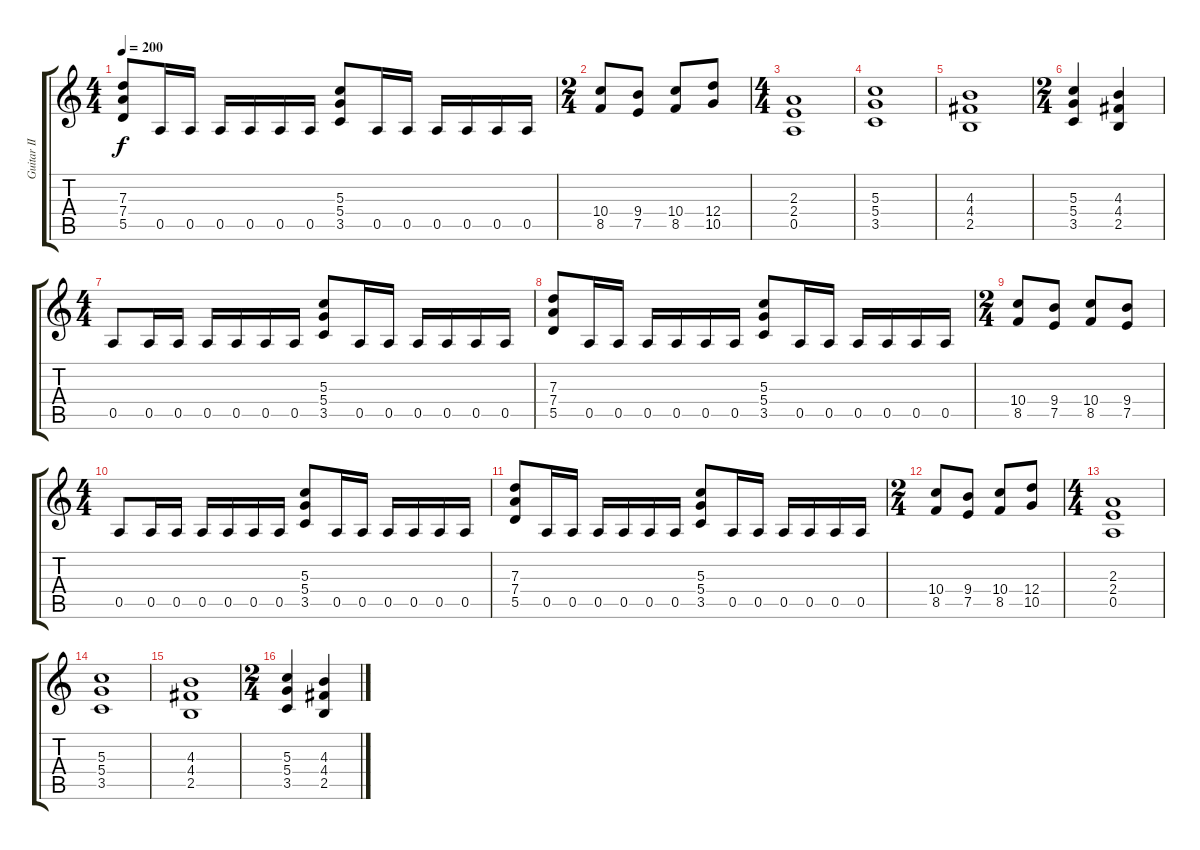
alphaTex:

\track ("Guitar II Rhythm" "Guitar II ") {instrument overdrivenguitar}
\staff {score tabs}
\tuning (E4 B3 G3 D3 A2 E2) {hide}
\ts (4 4)
\tempo 200
\clef g2
\ks c
(7.3 7.4 5.5).8{dy f} 0.5.16 0.5.16 0.5.16 0.5.16 0.5.16 0.5.16 (5.3 5.4 3.5).8 0.5.16 0.5.16 0.5.16 0.5.16 0.5.16 0.5.16 |
\ts (2 4)
(10.4 8.5).8 (9.4 7.5).8 (10.4 8.5).8 (12.4 10.5).8 |
\ts (4 4)
(2.3 2.4 0.5).1 |
(5.3 5.4 3.5).1 |
(4.3 4.4 2.5).1 |
\ts (2 4)
(5.3 5.4 3.5).4 (4.3 4.4 2.5).4 |
\ts (4 4)
0.5.8 0.5.16 0.5.16 0.5.16 0.5.16 0.5.16 0.5.16 (5.3 5.4 3.5).8 0.5.16 0.5.16 0.5.16 0.5.16 0.5.16 0.5.16 |
(7.3 7.4 5.5).8 0.5.16 0.5.16 0.5.16 0.5.16 0.5.16 0.5.16 (5.3 5.4 3.5).8 0.5.16 0.5.16 0.5.16 0.5.16 0.5.16 0.5.16 |
\ts (2 4)
(10.4 8.5).8 (9.4 7.5).8 (10.4 8.5).8 (9.4 7.5).8 |
\ts (4 4)
0.5.8 0.5.16 0.5.16 0.5.16 0.5.16 0.5.16 0.5.16 (5.3 5.4 3.5).8 0.5.16 0.5.16 0.5.16 0.5.16 0.5.16 0.5.16 |
(7.3 7.4 5.5).8 0.5.16 0.5.16 0.5.16 0.5.16 0.5.16 0.5.16 (5.3 5.4 3.5).8 0.5.16 0.5.16 0.5.16 0.5.16 0.5.16 0.5.16 |
\ts (2 4)
(10.4 8.5).8 (9.4 7.5).8 (10.4 8.5).8 (12.4 10.5).8 |
\ts (4 4)
(2.3 2.4 0.5).1 |
(5.3 5.4 3.5).1 |
(4.3 4.4 2.5).1 |
\ts (2 4)
(5.3 5.4 3.5).4 (4.3 4.4 2.5).4
